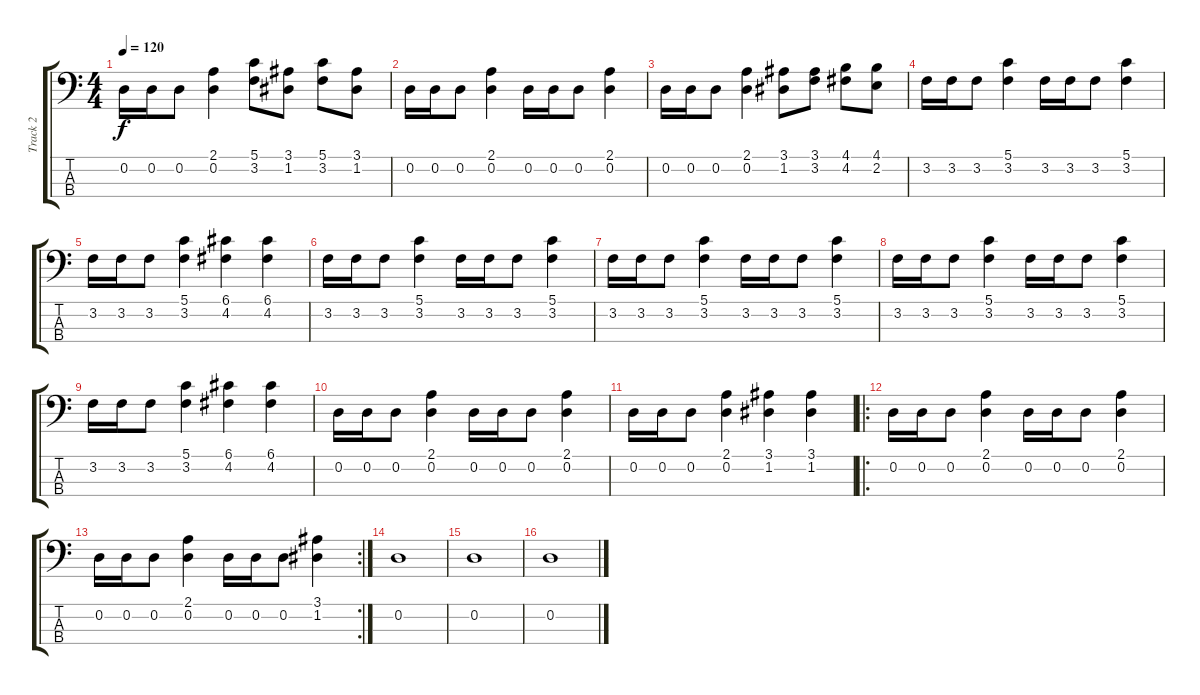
\track ("Track 2" "Track 2") {instrument electricbassfinger}
\staff {score tabs}
\tuning (G2 D2 A1 E1) {hide}
\ts (4 4)
\tempo 120
\clef f4
\ks c
0.2.16{dy f} 0.2.16 0.2.8 (2.1 0.2).4 (5.1 3.2).8 (3.1 1.2).8 (5.1 3.2).8 (3.1 1.2).8 |
0.2.16 0.2.16 0.2.8 (2.1 0.2).4 0.2.16 0.2.16 0.2.8 (2.1 0.2).4 |
0.2.16 0.2.16 0.2.8 (2.1 0.2).4 (3.1 1.2).8 (3.1 3.2).8 (4.1 4.2).8 (4.1 2.2).8 |
3.2.16 3.2.16 3.2.8 (5.1 3.2).4 3.2.16 3.2.16 3.2.8 (5.1 3.2).4 |
3.2.16 3.2.16 3.2.8 (5.1 3.2).4 (6.1 4.2).4 (6.1 4.2).4 |
3.2.16 3.2.16 3.2.8 (5.1 3.2).4 3.2.16 3.2.16 3.2.8 (5.1 3.2).4 |
3.2.16 3.2.16 3.2.8 (5.1 3.2).4 3.2.16 3.2.16 3.2.8 (5.1 3.2).4 |
3.2.16 3.2.16 3.2.8 (5.1 3.2).4 3.2.16 3.2.16 3.2.8 (5.1 3.2).4 |
3.2.16 3.2.16 3.2.8 (5.1 3.2).4 (6.1 4.2).4 (6.1 4.2).4 |
0.2.16 0.2.16 0.2.8 (2.1 0.2).4 0.2.16 0.2.16 0.2.8 (2.1 0.2).4 |
0.2.16 0.2.16 0.2.8 (2.1 0.2).4 (3.1 1.2).4 (3.1 1.2).4 |
\ro
0.2.16 0.2.16 0.2.8 (2.1 0.2).4 0.2.16 0.2.16 0.2.8 (2.1 0.2).4 |
\rc 2
0.2.16 0.2.16 0.2.8 (2.1 0.2).4 0.2.16 0.2.16 0.2.8 (3.1 1.2).4 |
0.2.1 |
0.2.1 |
0.2.1
